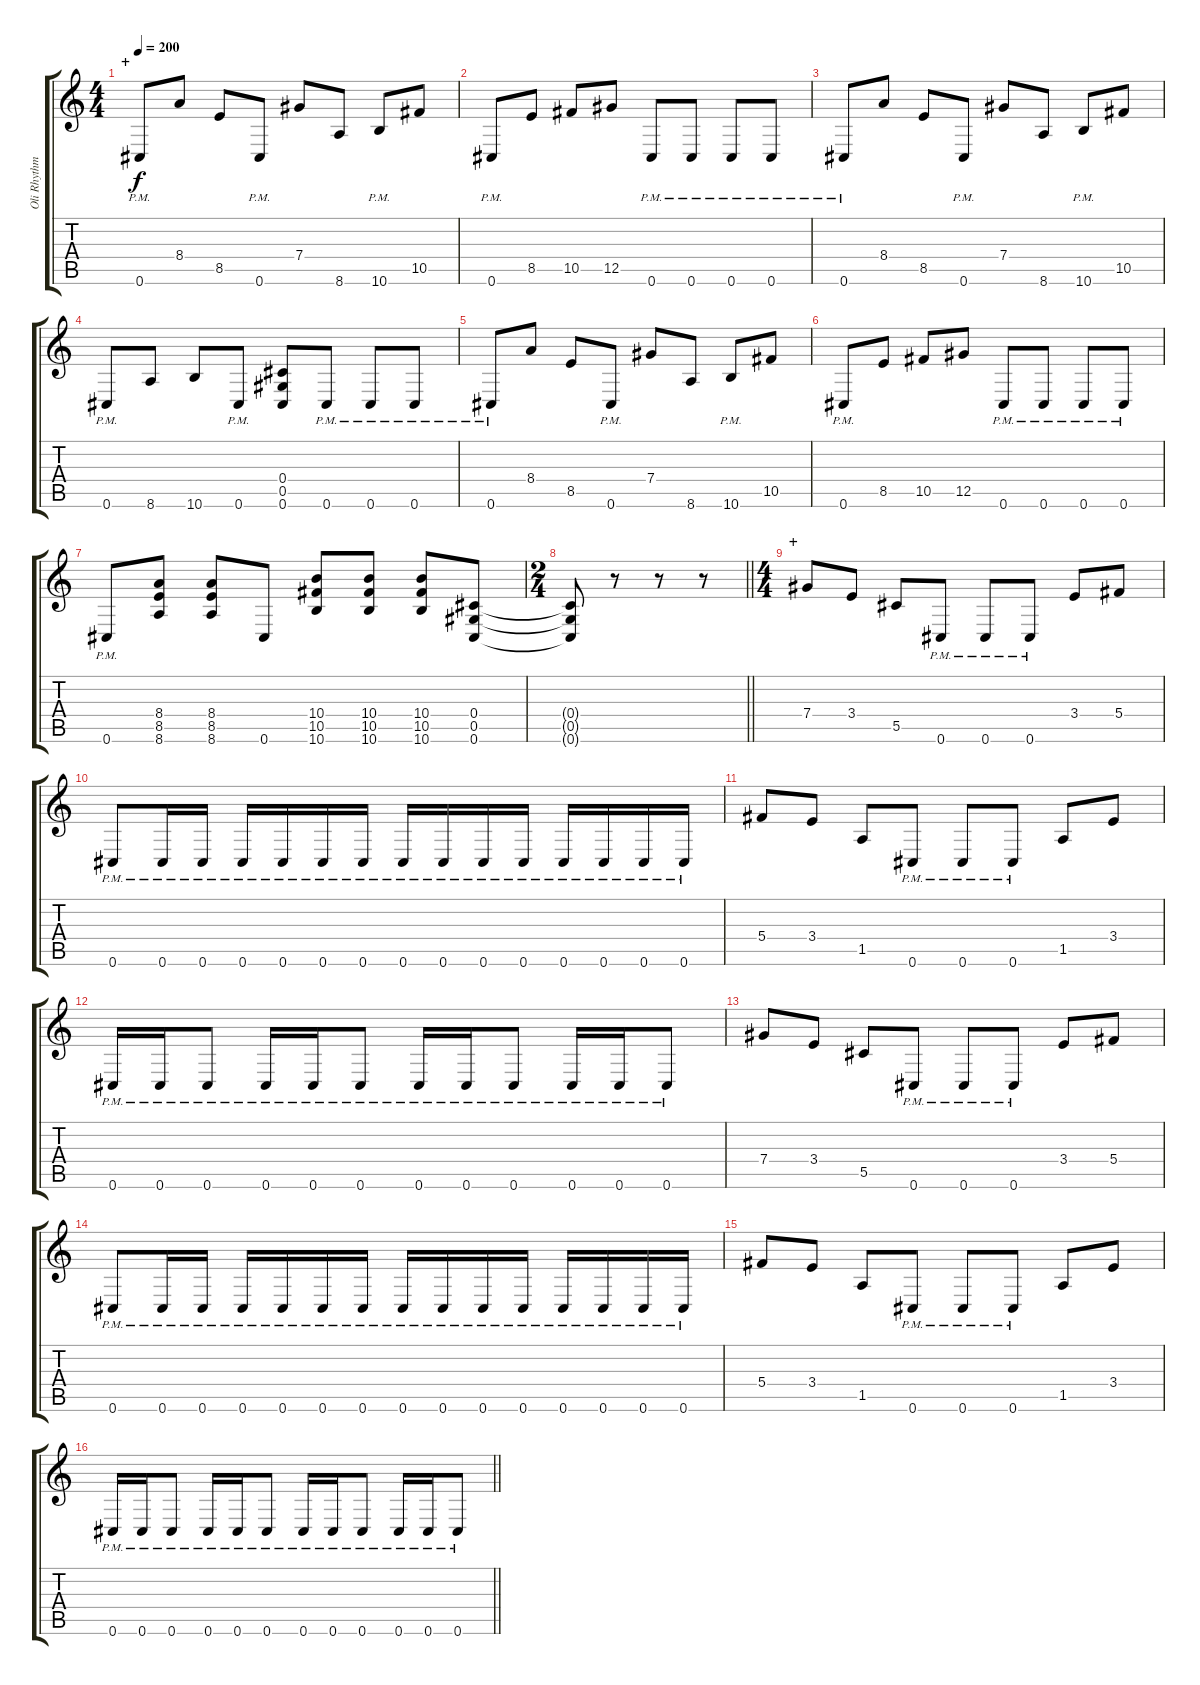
\track ("Oli Rhythm" "Oli Rhythm") {instrument distortionguitar}
\staff {score tabs}
\tuning (Eb4 Bb3 Gb3 Db3 Ab2 Db2) {hide}
\ts (4 4)
\section ("" "+")
\tempo 200
\clef g2
\ks c
0.6{pm}.8{dy f} 8.4.8 8.5.8 0.6{pm}.8 7.4.8 8.6.8 10.6{pm}.8 10.5.8 |
0.6{pm}.8 8.5.8 10.5.8 12.5.8 0.6{pm}.8 0.6{pm}.8 0.6{pm}.8 0.6{pm}.8 |
0.6{pm}.8 8.4.8 8.5.8 0.6{pm}.8 7.4.8 8.6.8 10.6{pm}.8 10.5.8 |
0.6{pm}.8 8.6.8 10.6.8 0.6{pm}.8 (0.4 0.5 0.6).8 0.6{pm}.8 0.6{pm}.8 0.6{pm}.8 |
0.6{pm}.8 8.4.8 8.5.8 0.6{pm}.8 7.4.8 8.6.8 10.6{pm}.8 10.5.8 |
0.6{pm}.8 8.5.8 10.5.8 12.5.8 0.6{pm}.8 0.6{pm}.8 0.6{pm}.8 0.6{pm}.8 |
0.6{pm}.8 (8.4 8.5 8.6).8 (8.4 8.5 8.6).8 0.6.8 (10.4 10.5 10.6).8 (10.4 10.5 10.6).8 (10.4 10.5 10.6).8 (0.4 0.5 0.6).8 |
\ts (2 4)
\barLineRight lightlight
(0.4{t} 0.5{t} 0.6{t}).8 r.8 r.8 r.8 |
\ts (4 4)
\section ("" "+")
7.4.8 3.4.8 5.5.8 0.6{pm}.8 0.6{pm}.8 0.6{pm}.8 3.4.8 5.4.8 |
0.6{pm}.8 0.6{pm}.16 0.6{pm}.16 0.6{pm}.16 0.6{pm}.16 0.6{pm}.16 0.6{pm}.16 0.6{pm}.16 0.6{pm}.16 0.6{pm}.16 0.6{pm}.16 0.6{pm}.16 0.6{pm}.16 0.6{pm}.16 0.6{pm}.16 |
5.4.8 3.4.8 1.5.8 0.6{pm}.8 0.6{pm}.8 0.6{pm}.8 1.5.8 3.4.8 |
0.6{pm}.16 0.6{pm}.16 0.6{pm}.8 0.6{pm}.16 0.6{pm}.16 0.6{pm}.8 0.6{pm}.16 0.6{pm}.16 0.6{pm}.8 0.6{pm}.16 0.6{pm}.16 0.6{pm}.8 |
7.4.8 3.4.8 5.5.8 0.6{pm}.8 0.6{pm}.8 0.6{pm}.8 3.4.8 5.4.8 |
0.6{pm}.8 0.6{pm}.16 0.6{pm}.16 0.6{pm}.16 0.6{pm}.16 0.6{pm}.16 0.6{pm}.16 0.6{pm}.16 0.6{pm}.16 0.6{pm}.16 0.6{pm}.16 0.6{pm}.16 0.6{pm}.16 0.6{pm}.16 0.6{pm}.16 |
5.4.8 3.4.8 1.5.8 0.6{pm}.8 0.6{pm}.8 0.6{pm}.8 1.5.8 3.4.8 |
\barLineRight lightlight
0.6{pm}.16 0.6{pm}.16 0.6{pm}.8 0.6{pm}.16 0.6{pm}.16 0.6{pm}.8 0.6{pm}.16 0.6{pm}.16 0.6{pm}.8 0.6{pm}.16 0.6{pm}.16 0.6{pm}.8
